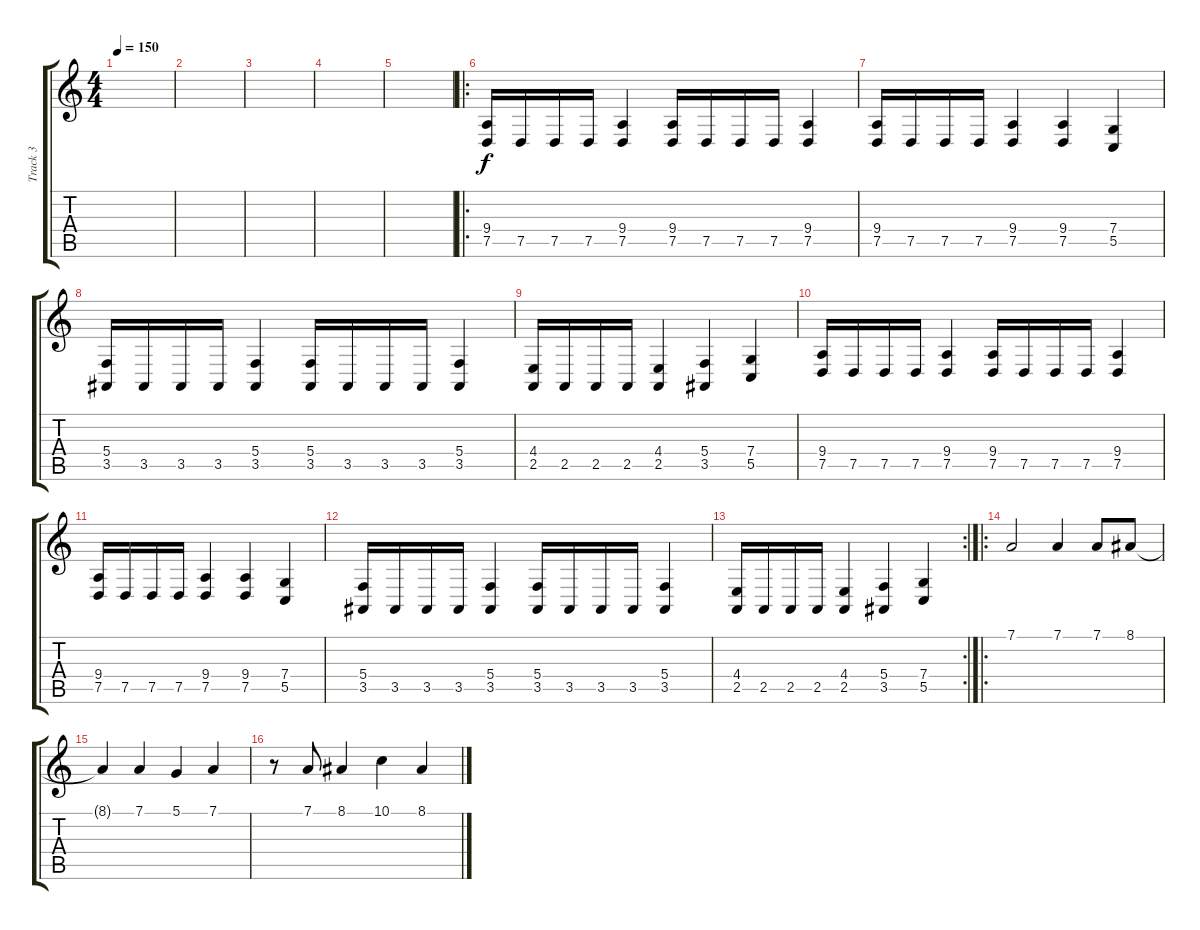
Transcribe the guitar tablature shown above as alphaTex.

\track ("Track 3" "Track 3") {instrument accordion}
\staff {score tabs}
\tuning (D4 A3 F3 C3 G2 D2) {hide}
\ts (4 4)
\tempo 150
\clef g2
\ks c
|
|
|
|
|
\ro
(9.4 7.5).16 7.5.16 7.5.16 7.5.16 (9.4 7.5).4 (9.4 7.5).16 7.5.16 7.5.16 7.5.16 (9.4 7.5).4 |
(9.4 7.5).16 7.5.16 7.5.16 7.5.16 (9.4 7.5).4 (9.4 7.5).4 (7.4 5.5).4 |
(5.4 3.5).16 3.5.16 3.5.16 3.5.16 (5.4 3.5).4 (5.4 3.5).16 3.5.16 3.5.16 3.5.16 (5.4 3.5).4 |
(4.4 2.5).16 2.5.16 2.5.16 2.5.16 (4.4 2.5).4 (5.4 3.5).4 (7.4 5.5).4 |
(9.4 7.5).16 7.5.16 7.5.16 7.5.16 (9.4 7.5).4 (9.4 7.5).16 7.5.16 7.5.16 7.5.16 (9.4 7.5).4 |
(9.4 7.5).16 7.5.16 7.5.16 7.5.16 (9.4 7.5).4 (9.4 7.5).4 (7.4 5.5).4 |
(5.4 3.5).16 3.5.16 3.5.16 3.5.16 (5.4 3.5).4 (5.4 3.5).16 3.5.16 3.5.16 3.5.16 (5.4 3.5).4 |
\rc 2
(4.4 2.5).16 2.5.16 2.5.16 2.5.16 (4.4 2.5).4 (5.4 3.5).4 (7.4 5.5).4 |
\ro
7.1.2 7.1.4 7.1.8 8.1.8 |
8.1{t}.4 7.1.4 5.1.4 7.1.4 |
r.8 7.1.8 8.1.4 10.1.4 8.1.4
